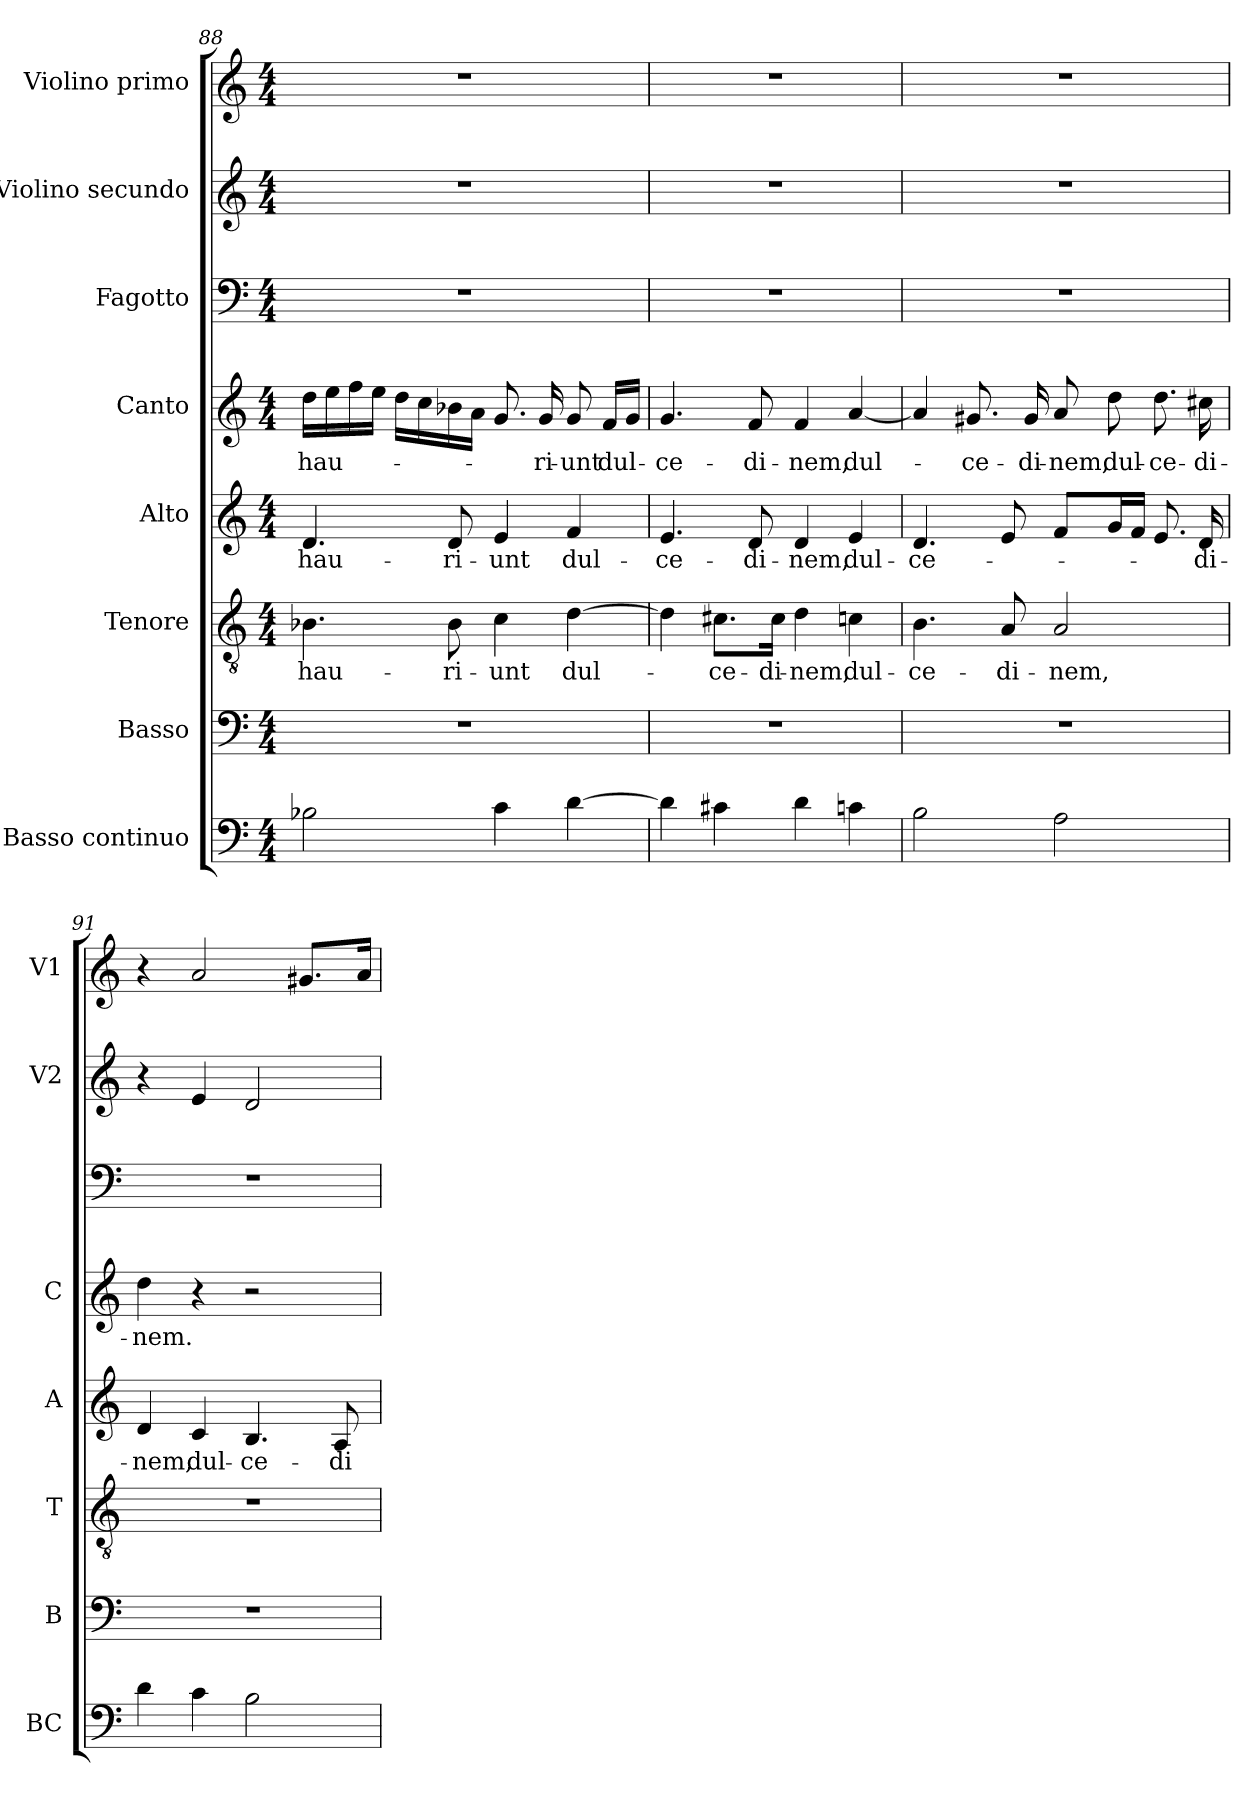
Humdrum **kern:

**kern	**kern	**kern	**text	**kern	**text	**kern	**text	**kern	**kern	**kern
*part8	*part7	*part6	*part6	*part5	*part5	*part4	*part4	*part3	*part2	*part1
*staff8	*staff7	*staff6	*staff6	*staff5	*staff5	*staff4	*staff4	*staff3	*staff2	*staff1
*I"Basso continuo	*I"Basso	*I"Tenore	*	*I"Alto	*	*I"Canto	*	*I"Fagotto	*I"Violino secundo	*I"Violino primo
*I'BC	*I'B	*I'T	*	*I'A	*	*I'C	*	*	*I'V2	*I'V1
!!LO:PB:g=z
*clefF4	*clefF4	*clefGv2	*	*clefG2	*	*clefG2	*	*clefF4	*clefG2	*clefG2
*k[]	*k[]	*k[]	*	*k[]	*	*k[]	*	*k[]	*k[]	*k[]
*C:	*C:	*C:	*	*C:	*	*C:	*	*C:	*C:	*C:
*M4/4	*M4/4	*M4/4	*	*M4/4	*	*M4/4	*	*M4/4	*M4/4	*M4/4
=88	=88	=88	=88	=88	=88	=88	=88	=88	=88	=88
!	!	!	!LO:LY:b	!	!LO:LY:b	!	!LO:LY:b	!	!	!
2B-X\	1r	4.B-X\	hau-	4.d/	hau-	16dd\LL	hau-	1r	1r	1r
.	.	.	.	.	.	16ee\	.	.	.	.
.	.	.	.	.	.	16ff\	.	.	.	.
.	.	.	.	.	.	16ee\JJ	.	.	.	.
.	.	.	.	.	.	16dd\LL	.	.	.	.
.	.	.	.	.	.	16cc\	.	.	.	.
!	!	!	!LO:LY:b	!	!LO:LY:b	!	!	!	!	!
.	.	8B-\	-ri-	8d/	-ri-	16b-X\	.	.	.	.
.	.	.	.	.	.	16a\JJ	.	.	.	.
!	!	!	!LO:LY:b	!	!LO:LY:b	!	!	!	!	!
4c\	.	4c\	-unt	4e/	-unt	8.g/	.	.	.	.
!	!	!	!	!	!	!	!LO:LY:b	!	!	!
.	.	.	.	.	.	16g/	-ri-	.	.	.
!	!	!	!LO:LY:b	!	!LO:LY:b	!	!LO:LY:b	!	!	!
[4d\	.	[4d\	dul-	4f/	dul-	8g/	-unt	.	.	.
!	!	!	!	!	!	!	!LO:LY:b	!	!	!
.	.	.	.	.	.	16f/LL	dul-	.	.	.
.	.	.	.	.	.	16g/JJ	.	.	.	.
=89	=89	=89	=89	=89	=89	=89	=89	=89	=89	=89
!	!	!	!	!	!LO:LY:b	!	!LO:LY:b	!	!	!
4d\]	1r	4d\]	.	4.e/	-ce-	4.g/	-ce-	1r	1r	1r
!	!	!	!LO:LY:b	!	!	!	!	!	!	!
4c#X\	.	8.c#X\L	-ce-	.	.	.	.	.	.	.
!	!	!	!	!	!LO:LY:b	!	!LO:LY:b	!	!	!
.	.	.	.	8d/	-di-	8f/	-di-	.	.	.
!	!	!	!LO:LY:b	!	!	!	!	!	!	!
.	.	16c#\Jk	-di-	.	.	.	.	.	.	.
!	!	!	!LO:LY:b	!	!LO:LY:b	!	!LO:LY:b	!	!	!
4d\	.	4d\	-nem,	4d/	-nem,	4f/	-nem,	.	.	.
!	!	!	!LO:LY:b	!	!LO:LY:b	!	!LO:LY:b	!	!	!
4cn\	.	4cn\	dul-	4e/	dul-	[4a/	dul-	.	.	.
=90	=90	=90	=90	=90	=90	=90	=90	=90	=90	=90
!	!	!	!LO:LY:b	!	!LO:LY:b	!	!	!	!	!
2B\	1r	4.B\	-ce-	4.d/	-ce-	4a/]	.	1r	1r	1r
!	!	!	!	!	!	!	!LO:LY:b	!	!	!
.	.	.	.	.	.	8.g#X/	-ce-	.	.	.
!	!	!	!LO:LY:b	!	!	!	!	!	!	!
.	.	8A/	-di-	8e/	.	.	.	.	.	.
!	!	!	!	!	!	!	!LO:LY:b	!	!	!
.	.	.	.	.	.	16g#/	-di-	.	.	.
!	!	!	!LO:LY:b	!	!	!	!LO:LY:b	!	!	!
2A\	.	2A/	-nem,	8f/L	.	8a/	-nem,	.	.	.
!	!	!	!	!	!	!	!LO:LY:b	!	!	!
.	.	.	.	16g/L	.	8dd\	dul-	.	.	.
.	.	.	.	16f/JJ	.	.	.	.	.	.
!	!	!	!	!	!	!	!LO:LY:b	!	!	!
.	.	.	.	8.e/	.	8.dd\	-ce-	.	.	.
!	!	!	!	!	!LO:LY:b	!	!LO:LY:b	!	!	!
.	.	.	.	16d/	-di-	16cc#X\	-di-	.	.	.
=91	=91	=91	=91	=91	=91	=91	=91	=91	=91	=91
!	!	!	!	!	!LO:LY:b	!	!LO:LY:b	!	!	!
4d\	1r	1r	.	4d/	-nem,	4dd\	-nem.	1r	4r	4r
!	!	!	!	!	!LO:LY:b	!	!	!	!	!
4c\	.	.	.	4c/	dul-	4r	.	.	4e/	2a/
!	!	!	!	!	!LO:LY:b	!	!	!	!	!
2B\	.	.	.	4.B/	-ce-	2r	.	.	2d/	.
.	.	.	.	.	.	.	.	.	.	8.g#X/L
!	!	!	!	!	!LO:LY:b	!	!	!	!	!
.	.	.	.	8A/	-di-	.	.	.	.	.
.	.	.	.	.	.	.	.	.	.	16a/Jk
=	=	=	=	=	=	=	=	=	=	=
*-	*-	*-	*-	*-	*-	*-	*-	*-	*-	*-
